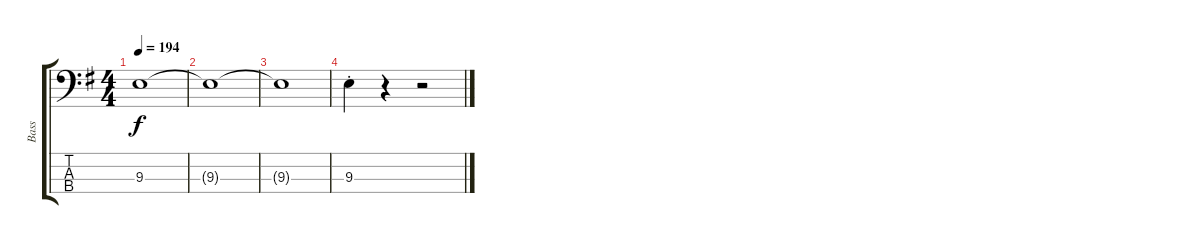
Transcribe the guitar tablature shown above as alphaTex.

\track ("Bass" "Bass") {instrument electricbasspick}
\staff {score tabs}
\tuning (F2 C2 G1 D1) {hide}
\ts (4 4)
\tempo 194
\clef f4
\ks eminor
9.3{t}.1{dy f} |
9.3{t}.1 |
9.3{t}.1 |
9.3{st}.4 r.4 r.2
